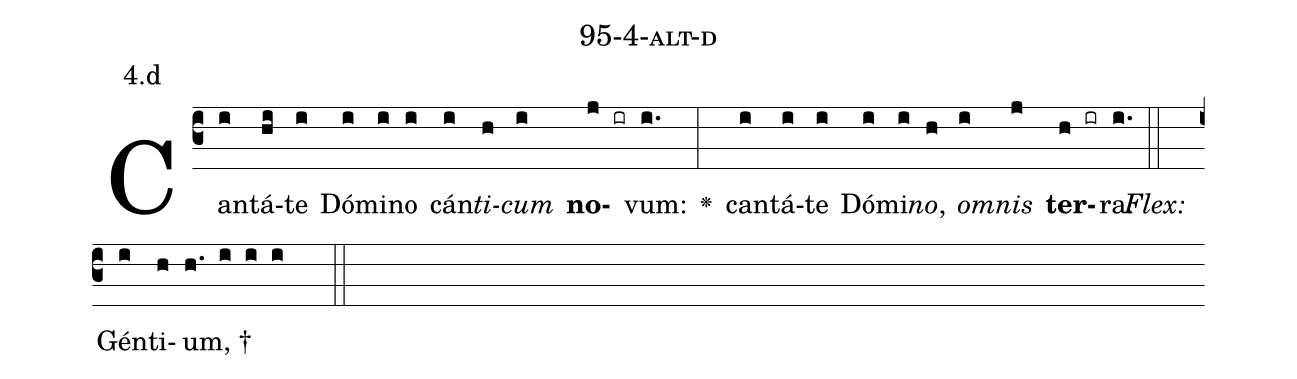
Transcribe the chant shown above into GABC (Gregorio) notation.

name: 95-4-alt-d;
annotation: 4.d;
%%
(c3)Can(i)tá(hi)te(i) Dó(i)mi(i)no(i) cán(i)<i>ti</i>(h)<i>cum</i>(i) <b>no</b>(j ir)vum:(i.) <v>\greheightstar</v>(:) can(i)tá(i)te(i) Dó(i)mi(i)<i>no</i>,(h) <i>om</i>(i)<i>nis</i>(j) <b>ter</b>(h ir)ra.(i.) (::)
<i>Flex:</i>()  Gén(i)ti(h)um, †(h. i i i  ::)

%E(i) u(h) o(i) u(j) a(h) e.(i.) (::)
